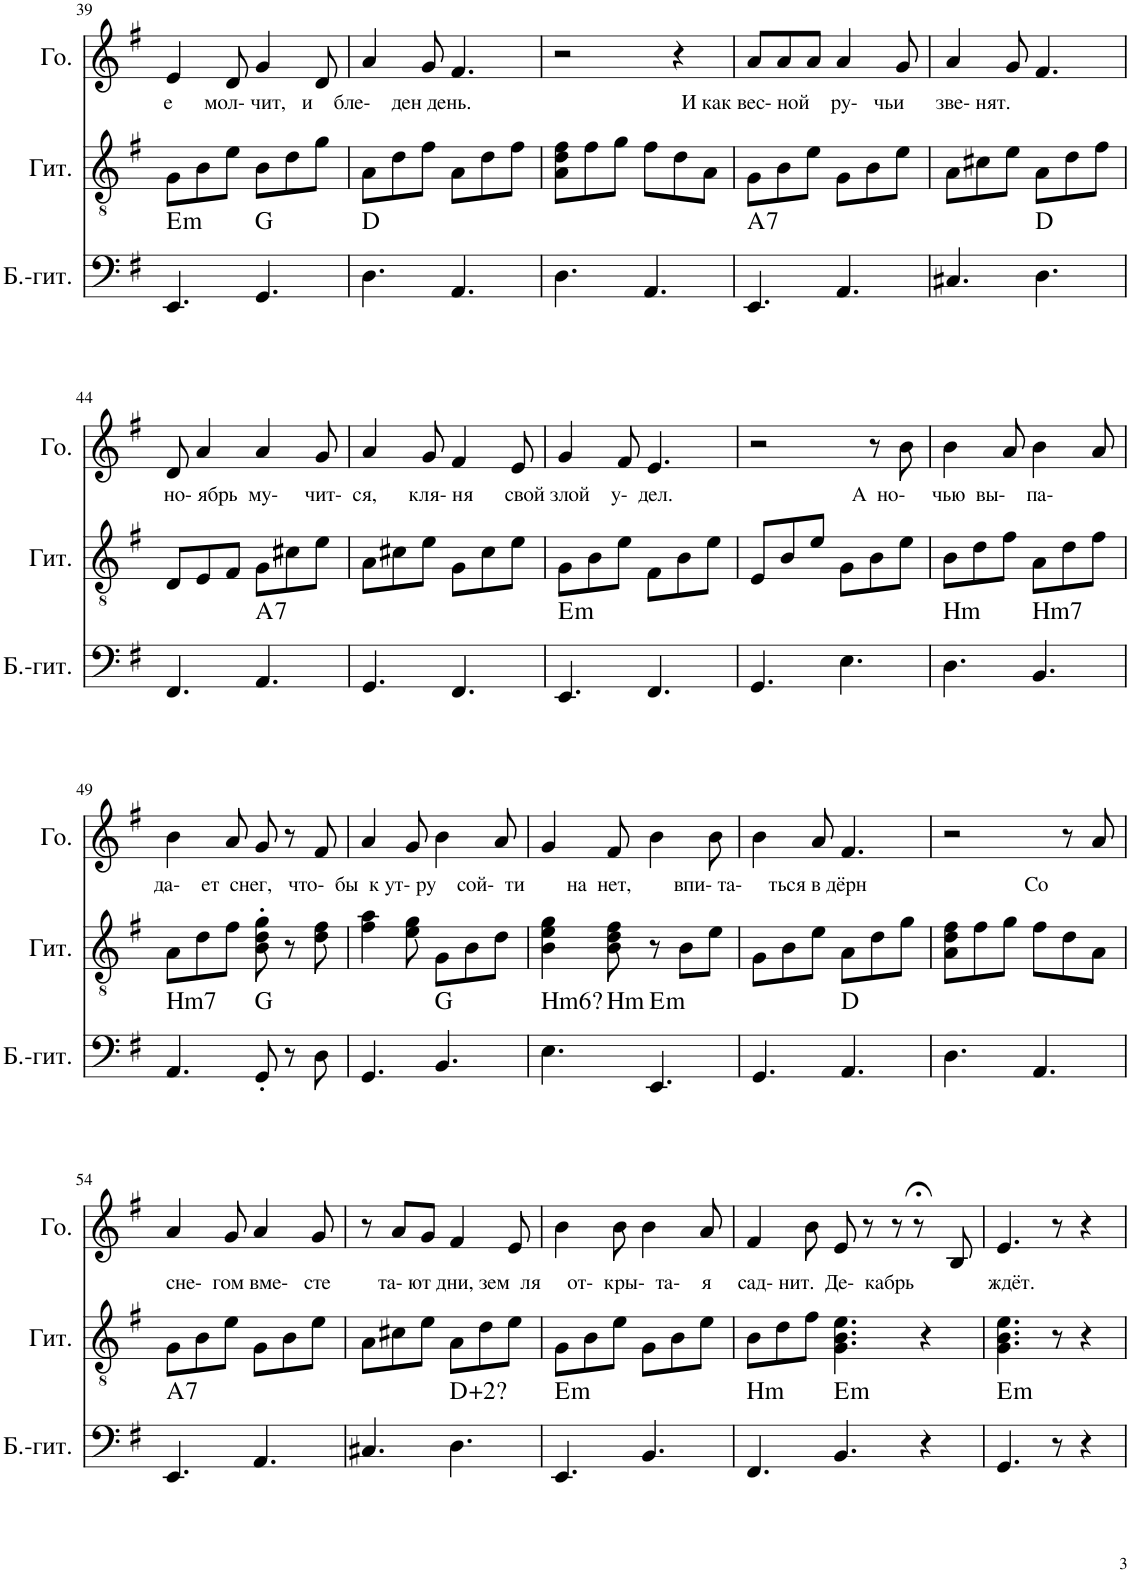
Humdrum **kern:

**kern	**harte	**kern	**kern
*part3	*part3	*part2	*part1
*staff3	*	*staff2	*staff1
*I"Бас-гитара	*	*I"Классическая гитара	*I"Голос
!!LO:PB:g=z
*clefF4	*	*clefGv2	*clefG2
*Trd7c12	*	*	*
*k[f#]	*	*k[f#]	*k[f#]
*M6/8	*	*M6/8	*M6/8
=39	=39	=39	=39
!	!LO:H:kt=m	!	!LO:TX:b:t=е      мол- чит,   и    бле-    ден день.                                        И как вес- ной    ру-   чьи      зве- нят.
4.EE/	E:min	8G\L	4e/
.	.	8B\	.
.	.	8e\J	8d/
4.GG/	G:maj	8B\L	4g/
.	.	8d\	.
.	.	8g\J	8d/
=40	=40	=40	=40
4.D\	D:maj	8A\L	4a/
.	.	8d\	.
.	.	8f#\J	8g/
4.AA/	.	8A\L	4.f#/
.	.	8d\	.
.	.	8f#\J	.
=41	=41	=41	=41
4.D\	.	8A\ 8d\ 8f#\L	2r
.	.	8f#\	.
.	.	8g\J	.
4.AA/	.	8f#\L	.
.	.	8d\	4r
.	.	8A\J	.
=42	=42	=42	=42
!	!LO:H:kt=7	!	!
4.EE/	A:7	8G\L	8a/L
.	.	8B\	8a/
.	.	8e\J	8a/J
4.AA/	.	8G\L	4a/
.	.	8B\	.
.	.	8e\J	8g/
=43	=43	=43	=43
4.C#X/	.	8A\L	4a/
.	.	8c#X\	.
.	.	8e\J	8g/
4.D\	D:maj	8A\L	4.f#/
.	.	8d\	.
.	.	8f#\J	.
!!LO:LB:g=z
=44	=44	=44	=44
!	!	!	!LO:TX:b:t=но- ябрь  му-     чит-  ся,      кля- ня      свой злой    у-  дел.                                  А  но-     чью  вы-    па-
4.FF#/	.	8D/L	8d/
.	.	8E/	4a/
.	.	8F#/J	.
!	!LO:H:kt=7	!	!
4.AA/	A:7	8G\L	4a/
.	.	8c#X\	.
.	.	8e\J	8g/
=45	=45	=45	=45
4.GG/	.	8A\L	4a/
.	.	8c#X\	.
.	.	8e\J	8g/
4.FF#/	.	8G\L	4f#/
.	.	8c#\	.
.	.	8e\J	8e/
=46	=46	=46	=46
!	!LO:H:kt=m	!	!
4.EE/	E:min	8G\L	4g/
.	.	8B\	.
.	.	8e\J	8f#/
4.FF#/	.	8F#\L	4.e/
.	.	8B\	.
.	.	8e\J	.
=47	=47	=47	=47
4.GG/	.	8E/L	2r
.	.	8B/	.
.	.	8e/J	.
4.E\	.	8G\L	.
.	.	8B\	8r
.	.	8e\J	8b\
=48	=48	=48	=48
!	!LO:H:kt=Hm	!	!
4.D\	N	8B\L	4b\
.	.	8d\	.
.	.	8f#\J	8a/
!	!LO:H:kt=Hm7	!	!
4.BB/	N	8A\L	4b\
.	.	8d\	.
.	.	8f#\J	8a/
!!LO:LB:g=z
=49	=49	=49	=49
!	!LO:H:kt=Hm7	!	!LO:TX:b:t=да-    ет  снег,   что-  бы  к ут- ру    сой-  ти        на  нет,        впи- та-     ться в дёрн                              Со
4.AA/	N	8A\L	4b\
.	.	8d\	.
.	.	8f#\J	8a/
8GG'/	G:maj	8B\' 8d\' 8g\'	8g/
8r	.	8r	8r
8D\	.	8d\ 8f#\	8f#/
=50	=50	=50	=50
4.GG/	.	4f#\ 4a\	4a/
.	.	8e\ 8g\	8g/
4.BB/	G:maj	8G\L	4b\
.	.	8B\	.
.	.	8d\J	8a/
=51	=51	=51	=51
!	!LO:H:n=1:kt=Hm6?	!	!
!	!LO:H:n=2:kt=Hm	!	!
4.E\	N N	4B\ 4e\ 4g\	4g/
.	.	8B\ 8d\ 8f#\	8f#/
!	!LO:H:kt=m	!	!
4.EE/	E:min	8r	4b\
.	.	8B\L	.
.	.	8e\J	8b\
=52	=52	=52	=52
4.GG/	.	8G\L	4b\
.	.	8B\	.
.	.	8e\J	8a/
4.AA/	D:maj	8A\L	4.f#/
.	.	8d\	.
.	.	8g\J	.
=53	=53	=53	=53
4.D\	.	8A\ 8d\ 8f#\L	2r
.	.	8f#\	.
.	.	8g\J	.
4.AA/	.	8f#\L	.
.	.	8d\	8r
.	.	8A\J	8a/
!!LO:LB:g=z
=54	=54	=54	=54
!	!LO:H:kt=7	!	!LO:TX:b:t=сне-  гом вме-   сте         та- ют дни, зем  ля     от-  кры-  та-    я     сад- нит.  Де-  кабрь              ждёт.
4.EE/	A:7	8G\L	4a/
.	.	8B\	.
.	.	8e\J	8g/
4.AA/	.	8G\L	4a/
.	.	8B\	.
.	.	8e\J	8g/
=55	=55	=55	=55
4.C#X/	.	8A\L	8r
.	.	8c#X\	8a/L
.	.	8e\J	8g/J
4.D\	D:aug(2)	8A\L	4f#/
.	.	8d\	.
.	.	8e\J	8e/
=56	=56	=56	=56
!	!LO:H:kt=m	!	!
4.EE/	E:min	8G\L	4b\
.	.	8B\	.
.	.	8e\J	8b\
4.BB/	.	8G\L	4b\
.	.	8B\	.
.	.	8e\J	8a/
=57	=57	=57	=57
!	!LO:H:kt=Hm	!	!
4.FF#/	N	8B\L	4f#/
.	.	8d\	.
.	.	8f#\J	8b\
!	!LO:H:kt=m	!	!
4.BB/	E:min	4.G\ 4.B\ 4.e\	8e/
.	.	.	8r
.	.	.	8r
4r	.	4r	8r;<
.	.	.	8B/
=58	=58	=58	=58
!	!LO:H:kt=m	!	!
4.GG/	E:min	4.G\ 4.B\ 4.e\	4.e/
8r	.	8r	8r
4r	.	4r	4r
=	=	=	=
*-	*-	*-	*-
